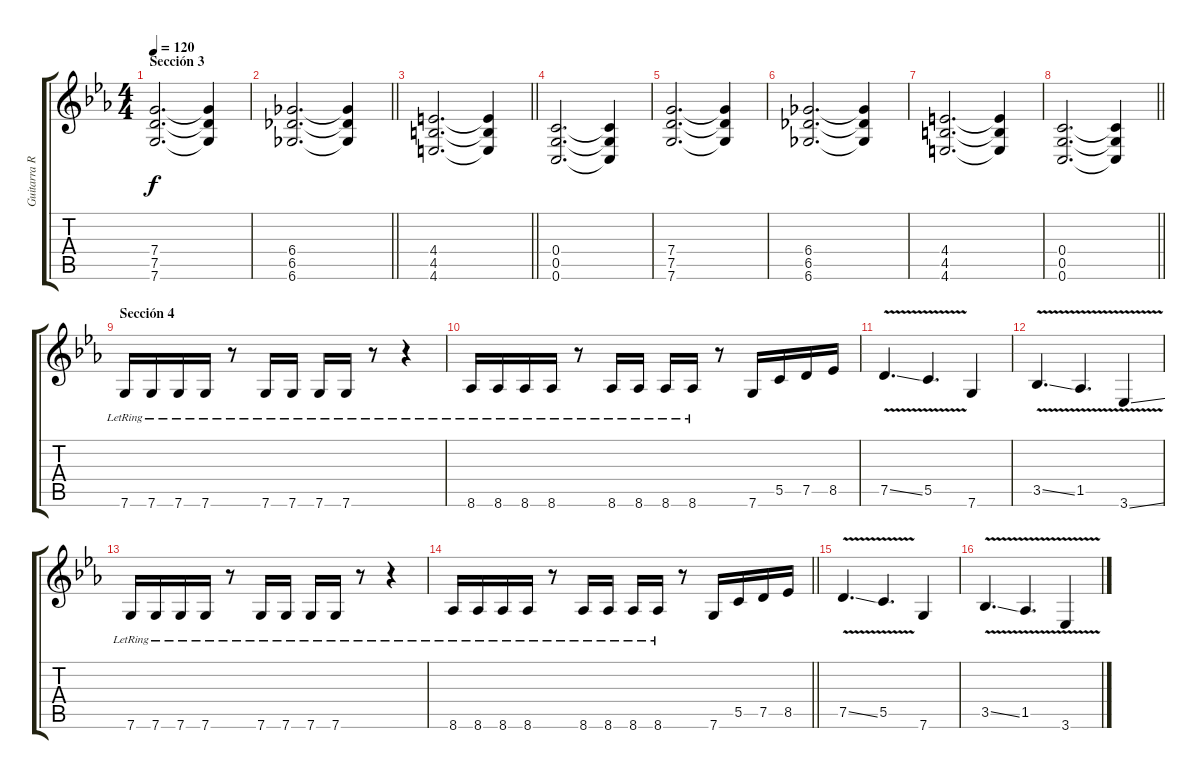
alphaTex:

\track ("Guitarra Rítmica" "Guitarra R") {instrument distortionguitar}
\staff {score tabs}
\tuning (D4 A3 F3 C3 G2 C2) {hide}
\ts (4 4)
\section ("" "Sección 3")
\tempo 120
\clef g2
\ks eb
(7.4 7.5 7.6).2{d dy f} (7.4{t} 7.5{t} 7.6{t}).4 |
\barLineRight lightlight
(6.4 6.5 6.6).2{d} (6.4{t} 6.5{t} 6.6{t}).4 |
\barLineRight lightlight
(4.4 4.5 4.6).2{d} (4.4{t} 4.5{t} 4.6{t}).4 |
(0.4 0.5 0.6).2{d} (0.4{t} 0.5{t} 0.6{t}).4 |
(7.4 7.5 7.6).2{d} (7.4{t} 7.5{t} 7.6{t}).4 |
(6.4 6.5 6.6).2{d} (6.4{t} 6.5{t} 6.6{t}).4 |
(4.4 4.5 4.6).2{d} (4.4{t} 4.5{t} 4.6{t}).4 |
\barLineRight lightlight
(0.4 0.5 0.6).2{d} (0.4{t} 0.5{t} 0.6{t}).4 |
\section ("" "Sección 4")
7.6{lr}.16 7.6{lr}.16 7.6{lr}.16 7.6{lr}.16 r.8 7.6{lr}.16 7.6{lr}.16 7.6{lr}.16 7.6{lr}.16 r.8 r.4 |
8.6{lr}.16 8.6{lr}.16 8.6{lr}.16 8.6{lr}.16 r.8 8.6{lr}.16 8.6{lr}.16 8.6{lr}.16 8.6{lr}.16 r.8 7.6.16 5.5.16 7.5.16 8.5.16 |
7.5{v ss}.4{d} 5.5{v}.4{d} 7.6.4 |
3.5{v ss}.4{d} 1.5{v}.4{d} 3.6{v ss}.4 |
7.6{lr}.16 7.6{lr}.16 7.6{lr}.16 7.6{lr}.16 r.8 7.6{lr}.16 7.6{lr}.16 7.6{lr}.16 7.6{lr}.16 r.8 r.4 |
\barLineRight lightlight
8.6{lr}.16 8.6{lr}.16 8.6{lr}.16 8.6{lr}.16 r.8 8.6{lr}.16 8.6{lr}.16 8.6{lr}.16 8.6{lr}.16 r.8 7.6.16 5.5.16 7.5.16 8.5.16 |
7.5{v ss}.4{d} 5.5{v}.4{d} 7.6.4 |
3.5{v ss}.4{d} 1.5{v}.4{d} 3.6{v}.4
